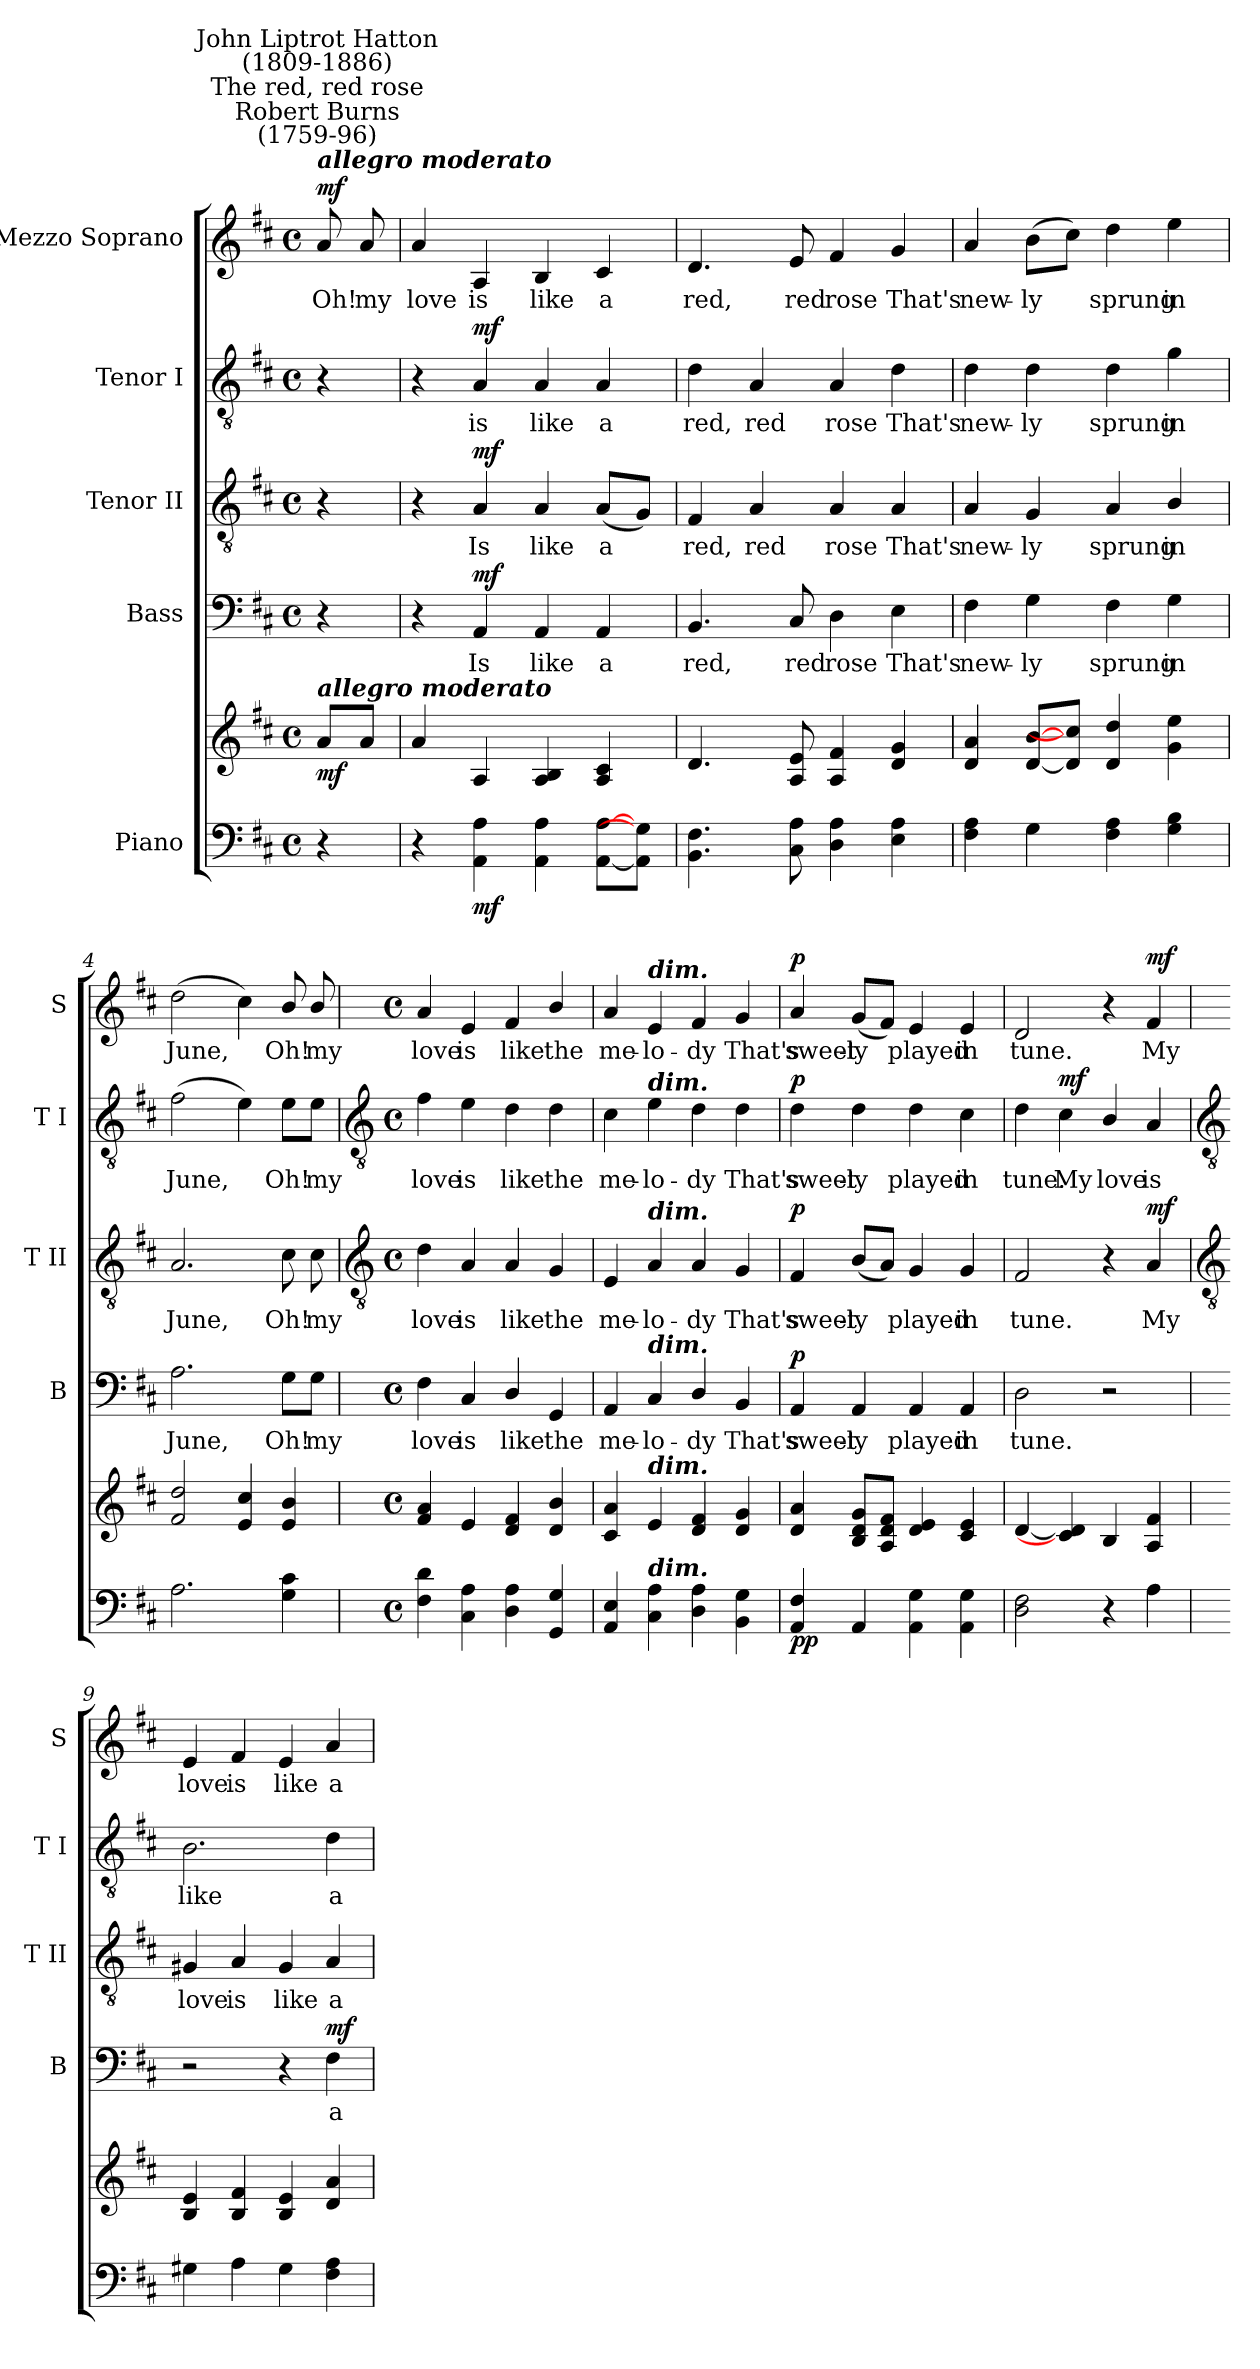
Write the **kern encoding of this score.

**kern	**kern	**dynam	**kern	**text	**dynam	**kern	**text	**dynam	**kern	**text	**dynam	**kern	**text	**dynam
*part5	*part5	*part5	*part4	*part4	*part4	*part3	*part3	*part3	*part2	*part2	*part2	*part1	*part1	*part1
*staff6	*staff5	*staff5/6	*staff4	*staff4	*staff4	*staff3	*staff3	*staff3	*staff2	*staff2	*staff2	*staff1	*staff1	*staff1
*I"Piano	*	*	*I"Bass	*	*	*I"Tenor II	*	*	*I"Tenor I	*	*	*I"Mezzo Soprano	*	*
*	*	*	*I'B	*	*	*I'T II	*	*	*I'T I	*	*	*I'S	*	*
*clefF4	*clefG2	*	*clefF4	*	*	*clefGv2	*	*	*clefGv2	*	*	*clefG2	*	*
*k[f#c#]	*k[f#c#]	*	*k[f#c#]	*	*	*k[f#c#]	*	*	*k[f#c#]	*	*	*k[f#c#]	*	*
*D:	*D:	*	*D:	*	*	*D:	*	*	*D:	*	*	*D:	*	*
*M4/4	*M4/4	*	*M4/4	*	*	*M4/4	*	*	*M4/4	*	*	*M4/4	*	*
*met(c)	*met(c)	*	*met(c)	*	*	*met(c)	*	*	*met(c)	*	*	*met(c)	*	*
*MM132	*MM132	*	*MM132	*	*	*MM132	*	*	*MM132	*	*	*MM132	*	*
=	=	=	=	=	=	=	=	=	=	=	=	=	=	=
!	!	!	!	!	!	!	!	!	!	!	!	!LO:TX:a:Bi:t=allegro moderato	!	!
!	!	!	!	!	!	!	!	!	!	!	!	!LO:TX:a:cj:t=Robert Burns\n(1759-96)	!	!
!	!	!	!	!	!	!	!	!	!	!	!	!LO:TX:a:cj:t=The red, red rose	!	!
!	!	!	!	!	!	!	!	!	!	!	!	!LO:TX:a:cj:t=John Liptrot Hatton\n(1809-1886)	!	!
!	!LO:TX:a:Bi:t=allegro moderato	!	!	!	!	!	!	!	!	!	!	!	!	!
!	!	!LO:DY:b	!	!	!	!	!	!	!	!	!	!	!LO:LY:b	!LO:DY:b
4r	8a/L	mf	4r	.	.	4r	.	.	4r	.	.	8a/	Oh!	mf
!	!	!	!	!	!	!	!	!	!	!	!	!	!LO:LY:b	!
.	8a/J	.	.	.	.	.	.	.	.	.	.	8a/	my	.
=1	=1	=1	=1	=1	=1	=1	=1	=1	=1	=1	=1	=1	=1	=1
!	!	!	!	!	!	!	!	!	!	!	!	!	!LO:LY:b	!
4r	4a/	.	4r	.	.	4r	.	.	4r	.	.	4a/	love	.
!	!	!LO:DY:b=2	!	!LO:LY:b	!LO:DY:b	!	!LO:LY:b	!LO:DY:b	!	!LO:LY:b	!LO:DY:b	!	!LO:LY:b	!
4AA 4A	4A	mf	4AA	Is	mf	4A/	Is	mf	4A	is	mf	4A	is	.
!	!	!	!	!LO:LY:b	!	!	!LO:LY:b	!	!	!LO:LY:b	!	!	!LO:LY:b	!
4AA 4A	4A 4B	.	4AA	like	.	4A/	like	.	4A	like	.	4B	like	.
!	!	!	!	!LO:LY:b	!	!	!LO:LY:b	!	!	!LO:LY:b	!	!	!LO:LY:b	!
[8AA [8AL	4A 4c#	.	4AA	a	.	(<8AL	a	.	4A	a	.	4c#	a	.
8AA] 8G]J	.	.	.	.	.	8GJ)	.	.	.	.	.	.	.	.
=2	=2	=2	=2	=2	=2	=2	=2	=2	=2	=2	=2	=2	=2	=2
!	!	!	!	!LO:LY:b	!	!	!LO:LY:b	!	!	!LO:LY:b	!	!	!LO:LY:b	!
4.BB 4.F#	4.d	.	4.BB	red,	.	4F#	red,	.	4d	red,	.	4.d	red,	.
!	!	!	!	!	!	!	!LO:LY:b	!	!	!LO:LY:b	!	!	!	!
.	.	.	.	.	.	4A/	red	.	4A	red	.	.	.	.
!	!	!	!	!LO:LY:b	!	!	!	!	!	!	!	!	!LO:LY:b	!
8C# 8A	8A 8e	.	8C#	red	.	.	.	.	.	.	.	8e	red	.
!	!	!	!	!LO:LY:b	!	!	!LO:LY:b	!	!	!LO:LY:b	!	!	!LO:LY:b	!
4D 4A	4A 4f#	.	4D	rose	.	4A/	rose	.	4A	rose	.	4f#	rose	.
!	!	!	!	!LO:LY:b	!	!	!LO:LY:b	!	!	!LO:LY:b	!	!	!LO:LY:b	!
4E 4A	4d 4g	.	4E	That's	.	4A/	That's	.	4d	That's	.	4g	That's	.
=3	=3	=3	=3	=3	=3	=3	=3	=3	=3	=3	=3	=3	=3	=3
!	!	!	!	!LO:LY:b	!	!	!LO:LY:b	!	!	!LO:LY:b	!	!	!LO:LY:b	!
4F# 4A	4d 4a	.	4F#	new-	.	4A/	new-	.	4d	new-	.	4a	new-	.
!	!	!	!	!LO:LY:b	!	!	!LO:LY:b	!	!	!LO:LY:b	!	!	!LO:LY:b	!
4G	[8d [8bL	.	4G	-ly	.	4G	-ly	.	4d	-ly	.	(>8bL	-ly	.
.	8d] 8cc#]J	.	.	.	.	.	.	.	.	.	.	8cc#J)	.	.
!	!	!	!	!LO:LY:b	!	!	!LO:LY:b	!	!	!LO:LY:b	!	!	!LO:LY:b	!
4F# 4A	4d 4dd	.	4F#	sprung	.	4A	sprung	.	4d	sprung	.	4dd	sprung	.
!	!	!	!	!LO:LY:b	!	!	!LO:LY:b	!	!	!LO:LY:b	!	!	!LO:LY:b	!
4G 4B	4g 4ee	.	4G	in	.	4B/	in	.	4g	in	.	4ee	in	.
=4	=4	=4	=4	=4	=4	=4	=4	=4	=4	=4	=4	=4	=4	=4
!	!	!	!	!LO:LY:b	!	!	!LO:LY:b	!	!	!LO:LY:b	!	!	!LO:LY:b	!
2.A	2f# 2dd	.	2.A	June,	.	2.A	June,	.	(>2f#	June,	.	(>2dd	June,	.
.	4e 4cc#	.	.	.	.	.	.	.	4e)	.	.	4cc#)	.	.
!	!	!	!	!LO:LY:b	!	!	!LO:LY:b	!	!	!LO:LY:b	!	!	!LO:LY:b	!
4G 4c#	4e 4b	.	8G\L	Oh!	.	8c#	Oh!	.	8e\L	Oh!	.	8b/	Oh!	.
!	!	!	!	!LO:LY:b	!	!	!LO:LY:b	!	!	!LO:LY:b	!	!	!LO:LY:b	!
.	.	.	8G\J	my	.	8c#	my	.	8e\J	my	.	8b/	my	.
!!LO:LB:g=z
=5	=5	=5	=5	=5	=5	=5	=5	=5	=5	=5	=5	=5	=5	=5
*	*	*	*	*	*	*clefGv2	*	*	*clefGv2	*	*	*	*	*
*M4/4	*M4/4	*	*M4/4	*	*	*M4/4	*	*	*M4/4	*	*	*M4/4	*	*
*met(c)	*met(c)	*	*met(c)	*	*	*met(c)	*	*	*met(c)	*	*	*met(c)	*	*
!	!	!	!	!LO:LY:b	!	!	!LO:LY:b	!	!	!LO:LY:b	!	!	!LO:LY:b	!
4F# 4d	4f#/ 4a/	.	4F#	love	.	4d	love	.	4f#	love	.	4a/	love	.
!	!	!	!	!LO:LY:b	!	!	!LO:LY:b	!	!	!LO:LY:b	!	!	!LO:LY:b	!
4C# 4A	4e	.	4C#	is	.	4A	is	.	4e	is	.	4e	is	.
!	!	!	!	!LO:LY:b	!	!	!LO:LY:b	!	!	!LO:LY:b	!	!	!LO:LY:b	!
4D 4A	4d 4f#	.	4D/	like	.	4A/	like	.	4d	like	.	4f#	like	.
!	!	!	!	!LO:LY:b	!	!	!LO:LY:b	!	!	!LO:LY:b	!	!	!LO:LY:b	!
4GG 4G	4d 4b	.	4GG	the	.	4G	the	.	4d	the	.	4b/	the	.
=6	=6	=6	=6	=6	=6	=6	=6	=6	=6	=6	=6	=6	=6	=6
!	!	!	!	!LO:LY:b	!	!	!LO:LY:b	!	!	!LO:LY:b	!	!	!LO:LY:b	!
4AA 4E	4c#/ 4a/	.	4AA	me-	.	4E	me-	.	4c#	me-	.	4a/	me-	.
!	!	!	!	!	!	!	!	!	!	!	!	!LO:TX:a:Bi:t=dim.	!	!
!	!	!	!	!	!	!	!	!	!LO:TX:a:Bi:t=dim.	!	!	!	!	!
!	!	!	!	!	!	!LO:TX:a:Bi:t=dim.	!	!	!	!	!	!	!	!
!	!	!	!LO:TX:a:Bi:t=dim.	!	!	!	!	!	!	!	!	!	!	!
!	!LO:TX:a:Bi:t=dim.	!	!	!	!	!	!	!	!	!	!	!	!	!
!LO:TX:a:Bi:t=dim.	!	!	!	!	!	!	!	!	!	!	!	!	!	!
!	!	!	!	!LO:LY:b	!	!	!LO:LY:b	!	!	!LO:LY:b	!	!	!LO:LY:b	!
4C# 4A	4e	.	4C#	-lo-	.	4A/	-lo-	.	4e	-lo-	.	4e	-lo-	.
!	!	!	!	!LO:LY:b	!	!	!LO:LY:b	!	!	!LO:LY:b	!	!	!LO:LY:b	!
4D 4A	4d 4f#	.	4D/	-dy	.	4A/	-dy	.	4d	-dy	.	4f#	-dy	.
!	!	!	!	!LO:LY:b	!	!	!LO:LY:b	!	!	!LO:LY:b	!	!	!LO:LY:b	!
4BB 4G	4d 4g	.	4BB	That's	.	4G	That's	.	4d	That's	.	4g	That's	.
=7	=7	=7	=7	=7	=7	=7	=7	=7	=7	=7	=7	=7	=7	=7
!	!	!LO:DY:b=2	!	!LO:LY:b	!	!	!LO:LY:b	!	!	!LO:LY:b	!	!	!LO:LY:b	!
!	!	!LO:DY:n=1:b	!	!	!LO:DY:b	!	!	!LO:DY:b	!	!	!LO:DY:b	!	!	!LO:DY:b
4AA 4F#	4d/ 4a/	p p	4AA	sweet-	p	4F#	sweet-	p	4d	sweet-	p	4a/	sweet-	p
!	!	!	!	!LO:LY:b	!	!	!LO:LY:b	!	!	!LO:LY:b	!	!	!LO:LY:b	!
4AA	8B 8d 8gL	.	4AA	-ly	.	(<8BL	-ly	.	4d	-ly	.	(<8gL	-ly	.
.	8A 8d 8f#J	.	.	.	.	8AJ)	.	.	.	.	.	8f#J)	.	.
!	!	!	!	!LO:LY:b	!	!	!LO:LY:b	!	!	!LO:LY:b	!	!	!LO:LY:b	!
4AA 4G	4d 4e	.	4AA	played	.	4G	played	.	4d	played	.	4e	played	.
!	!	!	!	!LO:LY:b	!	!	!LO:LY:b	!	!	!LO:LY:b	!	!	!LO:LY:b	!
4AA 4G	4c# 4e	.	4AA	in	.	4G	in	.	4c#	in	.	4e	in	.
=8	=8	=8	=8	=8	=8	=8	=8	=8	=8	=8	=8	=8	=8	=8
!	!	!	!	!LO:LY:b	!	!	!LO:LY:b	!	!	!LO:LY:b	!	!	!LO:LY:b	!
2D 2F#	[4d	.	2D	tune.	.	2F#	tune.	.	4d	tune.	.	2d	tune.	.
!	!	!	!	!	!	!	!	!	!	!LO:LY:b	!LO:DY:b	!	!	!
.	4c#] 4d]	.	.	.	.	.	.	.	4c#	My	mf	.	.	.
!	!	!	!	!	!	!	!	!	!	!LO:LY:b	!	!	!	!
4r	4B	.	2r	.	.	4r	.	.	4B/	love	.	4r	.	.
!	!	!	!	!	!	!	!LO:LY:b	!LO:DY:b	!	!LO:LY:b	!	!	!LO:LY:b	!LO:DY:b
4A	4A 4f#	.	.	.	.	4A/	My	mf	4A	is	.	4f#	My	mf
!!LO:LB:g=z
=9	=9	=9	=9	=9	=9	=9	=9	=9	=9	=9	=9	=9	=9	=9
*	*	*	*	*	*	*clefGv2	*	*	*clefGv2	*	*	*	*	*
!	!	!	!	!	!	!	!LO:LY:b	!	!	!LO:LY:b	!	!	!LO:LY:b	!
4G#X	4B 4e	.	2r	.	.	4G#X	love	.	2.B	like	.	4e	love	.
!	!	!	!	!	!	!	!LO:LY:b	!	!	!	!	!	!LO:LY:b	!
4A	4B 4f#	.	.	.	.	4A/	is	.	.	.	.	4f#	is	.
!	!	!	!	!	!	!	!LO:LY:b	!	!	!	!	!	!LO:LY:b	!
4G#	4B 4e	.	4r	.	.	4G#	like	.	.	.	.	4e	like	.
!	!	!	!	!LO:LY:b	!LO:DY:b	!	!LO:LY:b	!	!	!LO:LY:b	!	!	!LO:LY:b	!
4F# 4A	4d/ 4a/	.	4F#	a	mf	4A	a	.	4d	a	.	4a/	a	.
=	=	=	=	=	=	=	=	=	=	=	=	=	=	=
*-	*-	*-	*-	*-	*-	*-	*-	*-	*-	*-	*-	*-	*-	*-
